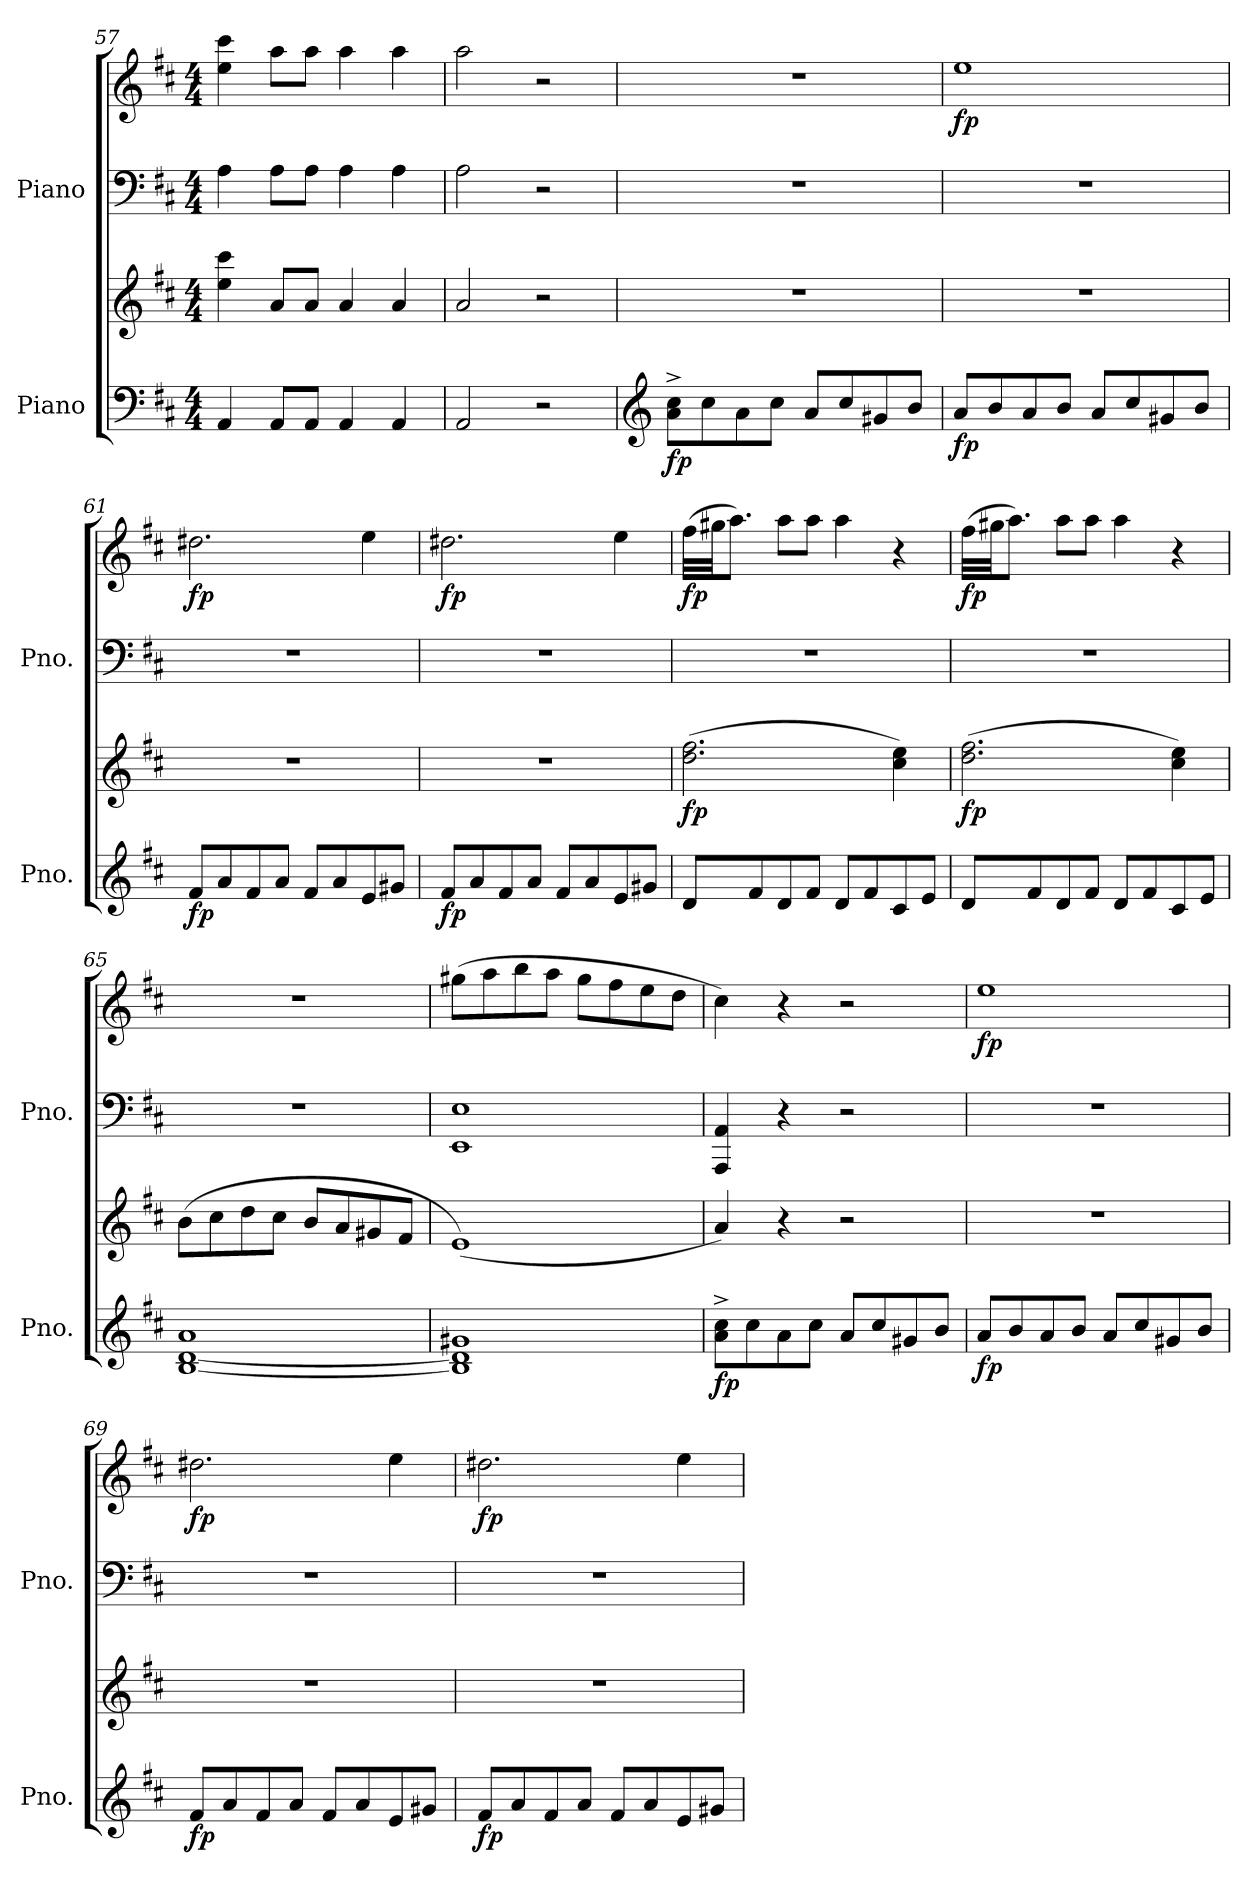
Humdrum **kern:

**kern	**kern	**dynam	**kern	**kern	**dynam
*part2	*part2	*part2	*part1	*part1	*part1
*staff4	*staff3	*staff3/4	*staff2	*staff1	*staff1/2
*I"Piano	*	*	*I"Piano	*	*
*I'Pno.	*	*	*I'Pno.	*	*
*clefF4	*clefG2	*	*clefF4	*clefG2	*
*k[f#c#]	*k[f#c#]	*	*k[f#c#]	*k[f#c#]	*
*M4/4	*M4/4	*	*M4/4	*M4/4	*
=57	=57	=57	=57	=57	=57
4AA/	4ee\ 4ccc#\	.	4A\	4ee\ 4ccc#\	.
8AA/L	8a/L	.	8A\L	8aa\L	.
8AA/J	8a/J	.	8A\J	8aa\J	.
4AA/	4a/	.	4A\	4aa\	.
4AA/	4a/	.	4A\	4aa\	.
=58	=58	=58	=58	=58	=58
2AA/	2a/	.	2A\	2aa\	.
2r	2r	.	2r	2r	.
=59	=59	=59	=59	=59	=59
*clefG2	*	*	*	*	*
!	!	!LO:DY:b=2	!	!	!
8a\^ 8cc#\^L	1r	fp	1r	1r	.
8cc#\	.	.	.	.	.
8a\	.	.	.	.	.
8cc#\J	.	.	.	.	.
8a/L	.	.	.	.	.
8cc#/	.	.	.	.	.
8g#X/	.	.	.	.	.
8b/J	.	.	.	.	.
=60	=60	=60	=60	=60	=60
!	!	!LO:DY:b=2	!	!	!LO:DY:b
8a/L	1r	fp	1r	1ee	fp
8b/	.	.	.	.	.
8a/	.	.	.	.	.
8b/J	.	.	.	.	.
8a/L	.	.	.	.	.
8cc#/	.	.	.	.	.
8g#X/	.	.	.	.	.
8b/J	.	.	.	.	.
!!LO:LB:g=z
=61	=61	=61	=61	=61	=61
!	!	!LO:DY:b=2	!	!	!LO:DY:b
8f#/L	1r	fp	1r	2.dd#X\	fp
8a/	.	.	.	.	.
8f#/	.	.	.	.	.
8a/J	.	.	.	.	.
8f#/L	.	.	.	.	.
8a/	.	.	.	.	.
8e/	.	.	.	4ee\	.
8g#X/J	.	.	.	.	.
=62	=62	=62	=62	=62	=62
!	!	!LO:DY:b=2	!	!	!LO:DY:b
8f#/L	1r	fp	1r	2.dd#X\	fp
8a/	.	.	.	.	.
8f#/	.	.	.	.	.
8a/J	.	.	.	.	.
8f#/L	.	.	.	.	.
8a/	.	.	.	.	.
8e/	.	.	.	4ee\	.
8g#X/J	.	.	.	.	.
=63	=63	=63	=63	=63	=63
!	!	!LO:DY:b	!	!	!LO:DY:b
8d/L	(>2.dd\ 2.ff#\	fp	1r	(>32ff#\LLL	fp
.	.	.	.	32gg#X\JJ	.
.	.	.	.	8.aa\J)	.
8f#/	.	.	.	.	.
8d/	.	.	.	8aa\L	.
8f#/J	.	.	.	8aa\J	.
8d/L	.	.	.	4aa\	.
8f#/	.	.	.	.	.
8c#/	4cc#\ 4ee\)	.	.	4r	.
8e/J	.	.	.	.	.
=64	=64	=64	=64	=64	=64
!	!	!LO:DY:b	!	!	!LO:DY:b
8d/L	(>2.dd\ 2.ff#\	fp	1r	(>32ff#\LLL	fp
.	.	.	.	32gg#X\JJ	.
.	.	.	.	8.aa\J)	.
8f#/	.	.	.	.	.
8d/	.	.	.	8aa\L	.
8f#/J	.	.	.	8aa\J	.
8d/L	.	.	.	4aa\	.
8f#/	.	.	.	.	.
8c#/	4cc#\ 4ee\)	.	.	4r	.
8e/J	.	.	.	.	.
!!LO:PB:g=z
=65	=65	=65	=65	=65	=65
[1B [1d 1a	(>8b\L	.	1r	1r	.
.	8cc#\	.	.	.	.
.	8dd\	.	.	.	.
.	8cc#\J	.	.	.	.
.	8b/L	.	.	.	.
.	8a/	.	.	.	.
.	8g#X/	.	.	.	.
.	8f#/J	.	.	.	.
=66	=66	=66	=66	=66	=66
1B] 1d] 1g#X	(<1e)	.	1EE 1E	(>8gg#X\L	.
.	.	.	.	8aa\	.
.	.	.	.	8bb\	.
.	.	.	.	8aa\J	.
.	.	.	.	8gg#\L	.
.	.	.	.	8ff#\	.
.	.	.	.	8ee\	.
.	.	.	.	8dd\J	.
=67	=67	=67	=67	=67	=67
!	!	!LO:DY:b=2	!	!	!
8a\^ 8cc#\^L	4a/)	fp	4AAA/ 4AA/	4cc#\)	.
8cc#\	.	.	.	.	.
8a\	4r	.	4r	4r	.
8cc#\J	.	.	.	.	.
8a/L	2r	.	2r	2r	.
8cc#/	.	.	.	.	.
8g#X/	.	.	.	.	.
8b/J	.	.	.	.	.
=68	=68	=68	=68	=68	=68
!	!	!LO:DY:b=2	!	!	!LO:DY:b
8a/L	1r	fp	1r	1ee	fp
8b/	.	.	.	.	.
8a/	.	.	.	.	.
8b/J	.	.	.	.	.
8a/L	.	.	.	.	.
8cc#/	.	.	.	.	.
8g#X/	.	.	.	.	.
8b/J	.	.	.	.	.
!!LO:LB:g=z
=69	=69	=69	=69	=69	=69
!	!	!LO:DY:b=2	!	!	!LO:DY:b
8f#/L	1r	fp	1r	2.dd#X\	fp
8a/	.	.	.	.	.
8f#/	.	.	.	.	.
8a/J	.	.	.	.	.
8f#/L	.	.	.	.	.
8a/	.	.	.	.	.
8e/	.	.	.	4ee\	.
8g#X/J	.	.	.	.	.
=70	=70	=70	=70	=70	=70
!	!	!LO:DY:b=2	!	!	!LO:DY:b
8f#/L	1r	fp	1r	2.dd#X\	fp
8a/	.	.	.	.	.
8f#/	.	.	.	.	.
8a/J	.	.	.	.	.
8f#/L	.	.	.	.	.
8a/	.	.	.	.	.
8e/	.	.	.	4ee\	.
8g#X/J	.	.	.	.	.
=	=	=	=	=	=
*-	*-	*-	*-	*-	*-
